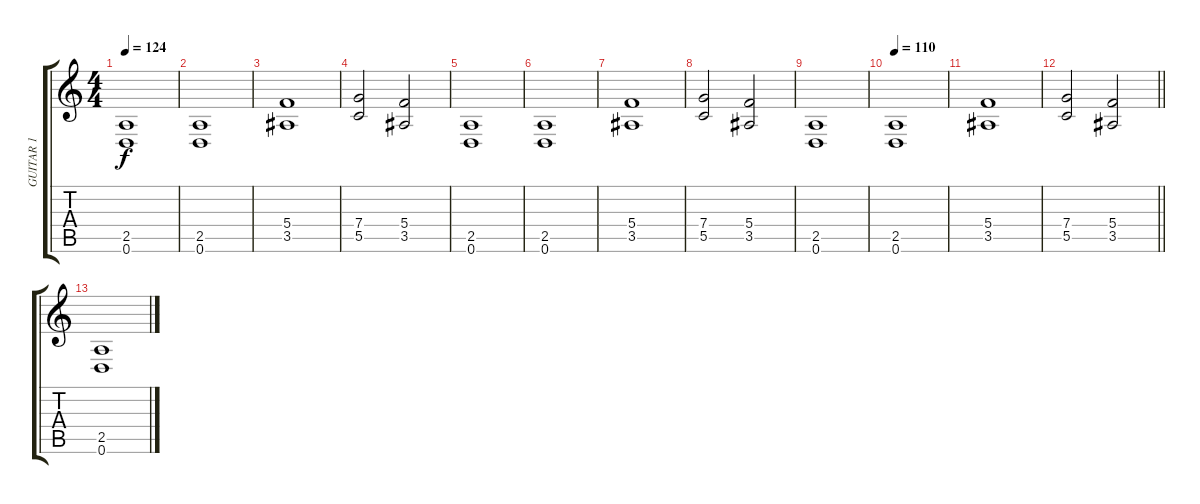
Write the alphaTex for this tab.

\track ("GUITAR 1" "GUITAR 1") {instrument overdrivenguitar}
\staff {score tabs}
\tuning (D4 A3 F3 C3 G2 D2) {hide}
\ts (4 4)
\tempo 124
\clef g2
\ks c
(2.5 0.6).1{dy f} |
(2.5 0.6).1 |
(5.4 3.5).1 |
(7.4 5.5).2 (5.4 3.5).2 |
(2.5 0.6).1 |
(2.5 0.6).1 |
(5.4 3.5).1 |
(7.4 5.5).2 (5.4 3.5).2 |
(2.5 0.6).1 |
\tempo 110
(2.5 0.6).1 |
(5.4 3.5).1 |
\barLineRight lightlight
(7.4 5.5).2 (5.4 3.5).2 |
(2.5 0.6).1
